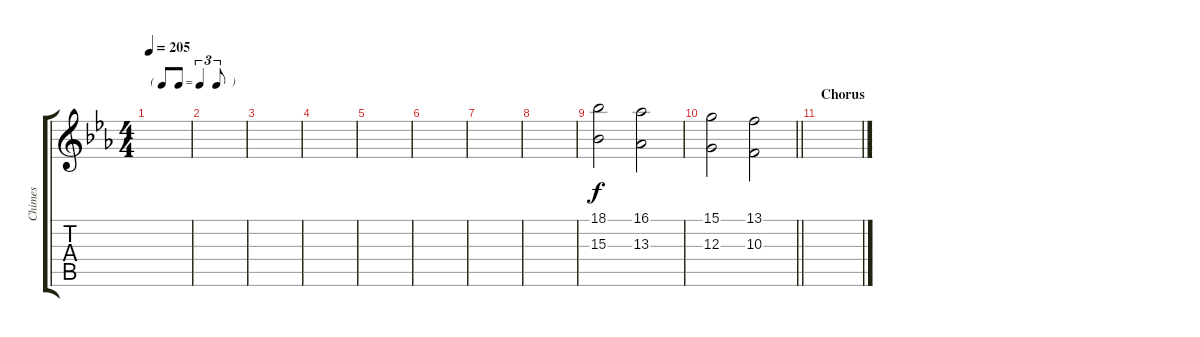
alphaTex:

\track ("Chimes" "Chimes") {instrument tubularbells}
\staff {score tabs}
\tuning (E4 B3 G3 D3 A2 E2) {hide}
\ts (4 4)
\tf triplet8th
\tempo 205
\clef g2
\ks eb
|
|
|
|
|
|
|
|
(18.1 15.3).2 (16.1 13.3).2 |
\barLineRight lightlight
(15.1 12.3).2 (13.1 10.3).2 |
\section ("" "Chorus")
